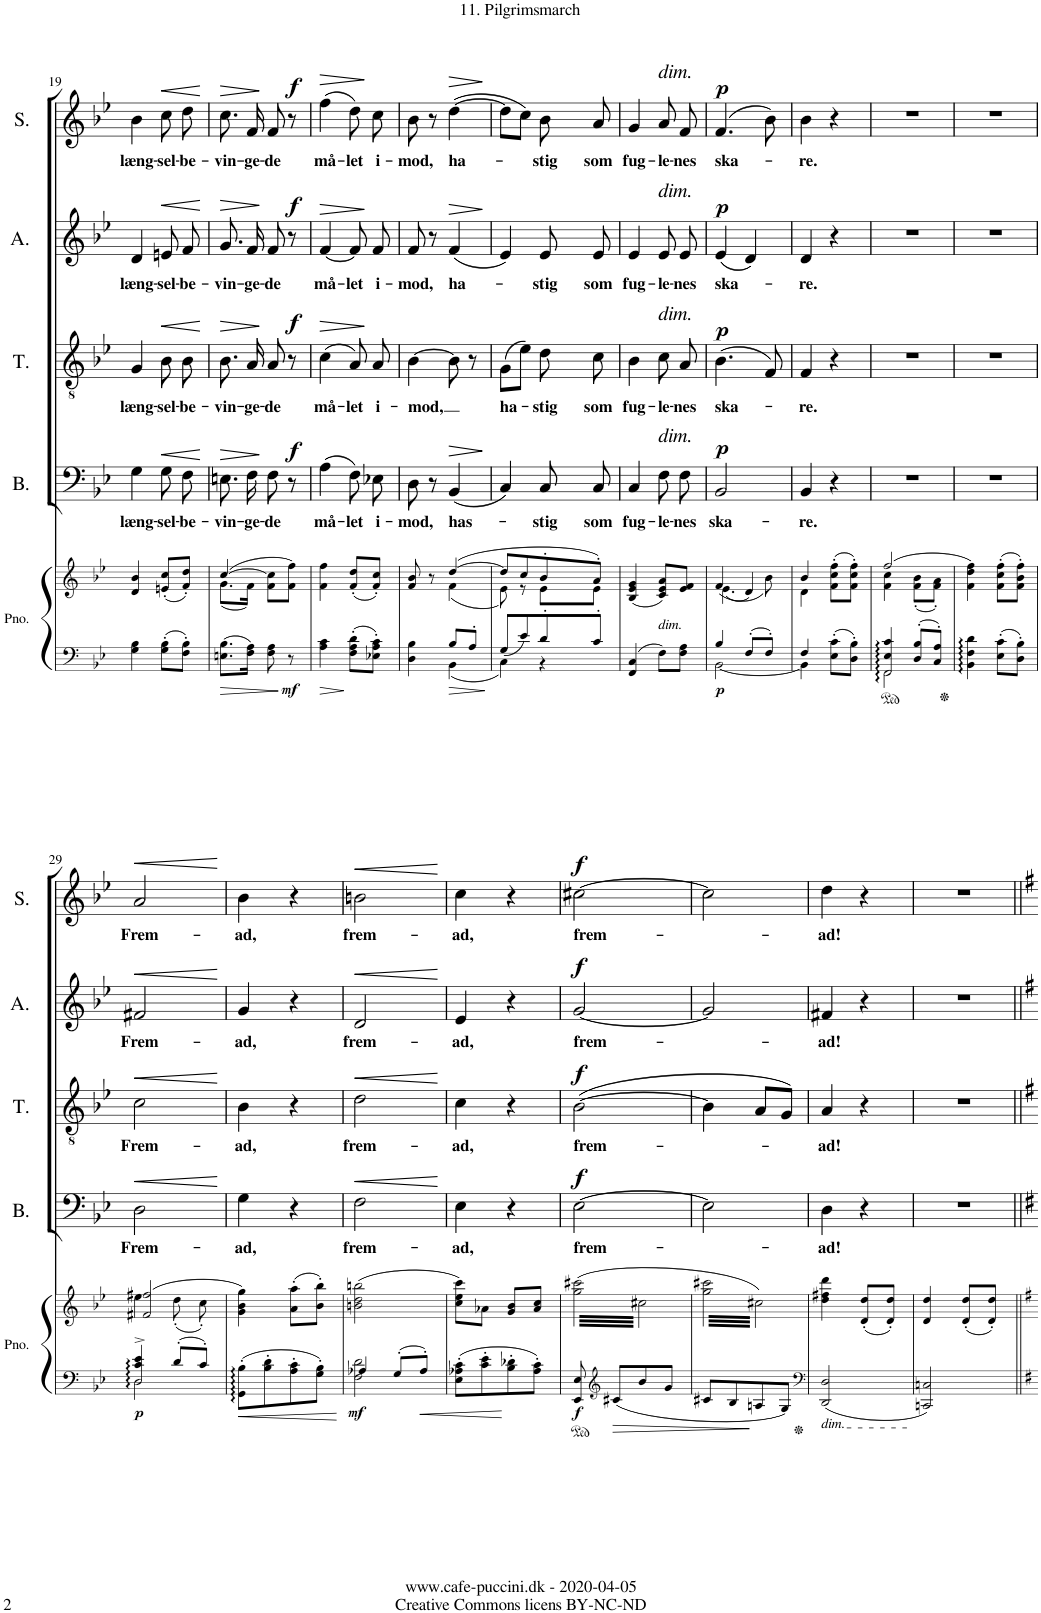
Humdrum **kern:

**kern	**kern	**dynam	**kern	**text	**dynam	**kern	**text	**dynam	**kern	**text	**dynam	**kern	**text	**dynam
*part5	*part5	*part5	*part4	*part4	*part4	*part3	*part3	*part3	*part2	*part2	*part2	*part1	*part1	*part1
*staff6	*staff5	*staff5/6	*staff4	*staff4	*staff4	*staff3	*staff3	*staff3	*staff2	*staff2	*staff2	*staff1	*staff1	*staff1
*I"Piano	*	*	*I"Bass	*	*	*I"Tenor	*	*	*I"Alto	*	*	*I"Soprano	*	*
*I'Pno.	*	*	*I'B.	*	*	*I'T.	*	*	*I'A.	*	*	*I'S.	*	*
!!LO:PB:g=z
*clefF4	*clefG2	*	*clefF4	*	*	*clefGv2	*	*	*clefG2	*	*	*clefG2	*	*
*k[b-e-]	*k[b-e-]	*	*k[b-e-]	*	*	*k[b-e-]	*	*	*k[b-e-]	*	*	*k[b-e-]	*	*
*M2/4	*M2/4	*	*M2/4	*	*	*M2/4	*	*	*M2/4	*	*	*M2/4	*	*
=19	=19	=19	=19	=19	=19	=19	=19	=19	=19	=19	=19	=19	=19	=19
!	!	!	!	!LO:LY:b	!	!	!LO:LY:b	!	!	!LO:LY:b	!	!	!LO:LY:b	!
4G\ 4B-\	4d/ 4b-/	.	4G\	læng-	.	4G/	læng-	.	4d/	læng-	.	4b-\	læng-	.
!	!	!	!	!LO:LY:b	!LO:HP:b	!	!LO:LY:b	!LO:HP:b	!	!LO:LY:b	!LO:HP:b	!	!LO:LY:b	!LO:HP:b
8G\' 8B-\'L	(8en/' 8cc/'L	.	8G\L	-sel-	<	8B-\	-sel-	<	8en/L	-sel-	<	8cc\	-sel-	<
!	!	!	!	!LO:LY:b	!	!	!LO:LY:b	!	!	!LO:LY:b	!	!	!LO:LY:b	!
8F\' 8B-\'J	8f/' 8dd/'J)	.	8F\J	-be-	.	8B-\	-be-	.	8f/J	-be-	.	8dd\	-be-	.
.	.	.	.	.	[	.	.	[	.	.	[	.	.	[
=20	=20	=20	=20	=20	=20	=20	=20	=20	=20	=20	=20	=20	=20	=20
*	*^	*	*	*	*	*	*	*	*	*	*	*	*	*
!	!	!	!	!	!LO:LY:b	!LO:HP:b	!	!LO:LY:b	!LO:HP:b	!	!LO:LY:b	!LO:HP:b	!	!LO:LY:b	!LO:HP:b
8.En\ 8.B-\L	([4cc/	(8.g\L	.	8.En\L	-vin-	>	8.B-\	-vin-	>	8.g/L	-vin-	>	8.cc\	-vin-	>
!	!	!	!	!	!LO:LY:b	!	!	!LO:LY:b	!	!	!LO:LY:b	!	!	!LO:LY:b	!
16F\ 16A\Jk	.	16f\Jk)	.	16F\Jk	-ge-	.	16A/	-ge-	.	16f/Jk	-ge-	.	16f/	-ge-	.
!	!	!	!	!	!LO:LY:b	!	!	!LO:LY:b	!	!	!LO:LY:b	!	!	!LO:LY:b	!
8F\ 8A\	8f\ 8cc\]L	4ryy	.	8F\	-de	]	8A/	-de	]	8f/	-de	]	8f/	-de	]
!	!	!	!LO:DY:b=2	!	!	!LO:DY:a	!	!	!LO:DY:a	!	!	!LO:DY:a	!	!	!LO:DY:a
8r	8f\ 8ff\J)	.	mf	8r	.	f	8r	.	f	8r	.	f	8r	.	f
*	*v	*v	*	*	*	*	*	*	*	*	*	*	*	*	*
=21	=21	=21	=21	=21	=21	=21	=21	=21	=21	=21	=21	=21	=21	=21
!	!	!	!	!LO:LY:b	!	!	!LO:LY:b	!LO:HP:b	!	!LO:LY:b	!LO:HP:b	!	!LO:LY:b	!LO:HP:b
4A\ 4c\	4f\ 4ff\	.	(4A\	må-	.	(4c\	må-	>	[4f/	må-	>	(4ff\	må-	>
!	!	!	!	!LO:LY:b	!	!	!LO:LY:b	!	!	!LO:LY:b	!	!	!LO:LY:b	!
8F\' 8A\' 8d\'L	(8f/' 8dd/'L	.	8F\L)	-let	.	8A/)	-let	.	8f/L]	-let	.	8dd\)	-let	.
!	!	!	!	!LO:LY:b	!	!	!LO:LY:b	!	!	!LO:LY:b	!	!	!LO:LY:b	!
8E-X\' 8A\' 8c\'J	8f/' 8cc/'J)	.	8E-X\J	i-	.	8A/	i-	]	8f/J	i-	]	8cc\	i-	]
=22	=22	=22	=22	=22	=22	=22	=22	=22	=22	=22	=22	=22	=22	=22
*^	*^	*	*	*	*	*	*	*	*	*	*	*	*	*
!	!	!	!	!	!	!LO:LY:b	!	!	!LO:LY:b	!	!	!LO:LY:b	!	!	!LO:LY:b	!
4ryy	4D\ 4B-\	8f/ 8b-/	4ryy	.	8D\	-mod,	.	[4B-\	-mod,	.	8f/	-mod,	.	8b-\	-mod,	.
.	.	8r	.	.	8r	.	.	.	.	.	8r	.	.	8r	.	.
!	!	!	!	!	!	!LO:LY:b	!LO:HP:b	!	!	!	!	!LO:LY:b	!LO:HP:b	!	!LO:LY:b	!LO:HP:b
8B-/L	4BB-\	([4dd/	(4f\	.	(4BB-/	has-	>	8B-\]	.	.	(4f/	ha-	>	([4dd\	ha-	>
8A'/J	.	.	.	.	.	.	.	8r	.	.	.	.	.	.	.	.
*v	*v	*	*	*	*	*	*	*	*	*	*	*	*	*	*	*
*	*v	*v	*	*	*	*	*	*	*	*	*	*	*	*	*
.	.	.	.	.	]	.	.	.	.	.	]	.	.	]
=23	=23	=23	=23	=23	=23	=23	=23	=23	=23	=23	=23	=23	=23	=23
*^	*^	*	*	*	*	*	*	*	*	*	*	*	*	*
!	!	!	!	!	!	!	!	!	!LO:LY:b	!	!	!	!	!	!	!
8G/L	4C\	8dd/L]	8e-\)	.	4C/)	.	.	(8G\L	ha-	.	4e-/)	.	.	8dd\L]	.	.
8e-/	.	8cc/	8r	.	.	.	.	8e-\J)	.	.	.	.	.	8cc\J)	.	.
!	!	!	!	!	!	!LO:LY:b	!	!	!LO:LY:b	!	!	!LO:LY:b	!	!	!LO:LY:b	!
8d'/	4r	8b-'/	8e-\L	.	8C/L	-stig	.	8d\	-stig	.	8e-/L	-stig	.	8b-\	-stig	.
!	!	!	!	!	!	!LO:LY:b	!	!	!LO:LY:b	!	!	!LO:LY:b	!	!	!LO:LY:b	!
8c'/J	.	8a'/J)	8e-\J	.	8C/J	som	.	8c\	som	.	8e-/J	som	.	8a/	som	.
*v	*v	*	*	*	*	*	*	*	*	*	*	*	*	*	*	*
=24	=24	=24	=24	=24	=24	=24	=24	=24	=24	=24	=24	=24	=24	=24	=24
!	!	!	!	!	!LO:LY:b	!	!	!LO:LY:b	!	!	!LO:LY:b	!	!	!LO:LY:b	!
*	*v	*v	*	*	*	*	*	*	*	*	*	*	*	*	*
4FF/ 4C/	(4B-/ 4e-/ 4g/	.	4C/	fug-	.	4B-\	fug-	.	4e-/	fug-	.	4g/	fug-	.
!	!	!	!	!	!	!	!	!	!	!	!	!LO:TX:a:i:t=dim.	!	!
!	!	!	!	!	!	!	!	!	!LO:TX:a:i:t=dim.	!	!	!	!	!
!	!	!	!	!	!	!LO:TX:a:i:t=dim.	!	!	!	!	!	!	!	!
!	!	!	!LO:TX:a:i:t=dim.	!	!	!	!	!	!	!	!	!	!	!
!	!LO:TX:b:i:t=dim.	!	!	!	!	!	!	!	!	!	!	!	!	!
!	!	!	!	!LO:LY:b	!	!	!LO:LY:b	!	!	!LO:LY:b	!	!	!LO:LY:b	!
8F\L	8c/ 8e-/ 8a/L)	.	8F\L	-le-	.	8c\	-le-	.	8e-/L	-le-	.	8a/	-le-	.
!	!	!	!	!LO:LY:b	!	!	!LO:LY:b	!	!	!LO:LY:b	!	!	!LO:LY:b	!
8F\ 8A\J	8e-/ 8f/J	.	8F\J	-nes	.	8A/	-nes	.	8e-/J	-nes	.	8f/	-nes	.
=25	=25	=25	=25	=25	=25	=25	=25	=25	=25	=25	=25	=25	=25	=25
*^	*^	*	*	*	*	*	*	*	*	*	*	*	*	*
!	!	!	!	!LO:DY:b=2	!	!LO:LY:b	!LO:DY:a	!	!LO:LY:b	!LO:DY:a	!	!LO:LY:b	!LO:DY:a	!	!LO:LY:b	!LO:DY:a
4B-/	[2BB-\	(4f/	(4.e-\	p	2BB-/	ska-	p	(4.B-\	ska-	p	(4e-/	ska-	p	(4.f/	ska-	p
8F'/L	.	(4d/	.	.	.	.	.	.	.	.	4d/)	.	.	.	.	.
8F'/J	.	.	8b-\)	.	.	.	.	8F/)	.	.	.	.	.	8b-\)	.	.
=26	=26	=26	=26	=26	=26	=26	=26	=26	=26	=26	=26	=26	=26	=26	=26	=26
!	!	!	!	!	!	!LO:LY:b	!	!	!LO:LY:b	!	!	!LO:LY:b	!	!	!LO:LY:b	!
4F/	4BB-\]	4b-/	4d\	.	4BB-/	-re.	.	4F/	-re.	.	4d/	-re.	.	4b-\	-re.	.
8E-\' 8c\'L	4ryy	(8f\' 8cc\' 8ff\'L	4ryy	.	4r	.	.	4r	.	.	4r	.	.	4r	.	.
8D\' 8B-\'J	.	8f\' 8cc\' 8ff\'J)	.	.	.	.	.	.	.	.	.	.	.	.	.	.
=27	=27	=27	=27	=27	=27	=27	=27	=27	=27	=27	=27	=27	=27	=27	=27	=27
4FF/ 4E-/ 4c/	2FF\	(2ff/	4f\ 4cc\	.	2r	.	.	2r	.	.	2r	.	.	2r	.	.
8D/' 8B-/'L	.	.	8f\' 8b-\'L	.	.	.	.	.	.	.	.	.	.	.	.	.
8C/' 8A/'J	.	.	8f\' 8a\'J)	.	.	.	.	.	.	.	.	.	.	.	.	.
*v	*v	*	*	*	*	*	*	*	*	*	*	*	*	*	*	*
*	*v	*v	*	*	*	*	*	*	*	*	*	*	*	*	*
=28	=28	=28	=28	=28	=28	=28	=28	=28	=28	=28	=28	=28	=28	=28
4BB-\ 4F\ 4d\	4f\ 4dd\ 4ff\)	.	2r	.	.	2r	.	.	2r	.	.	2r	.	.
8E-\' 8c\'L	(8f\' 8cc\' 8ff\'L	.	.	.	.	.	.	.	.	.	.	.	.	.
8D\' 8B-\'J	8f\' 8b-\' 8ff\'J)	.	.	.	.	.	.	.	.	.	.	.	.	.
!!LO:LB:g=z
=29	=29	=29	=29	=29	=29	=29	=29	=29	=29	=29	=29	=29	=29	=29
*^	*^	*	*	*	*	*	*	*	*	*	*	*	*	*
!	!	!	!	!LO:DY:b=2	!	!LO:LY:b	!LO:HP:b	!	!LO:LY:b	!LO:HP:b	!	!LO:LY:b	!LO:HP:b	!	!LO:LY:b	!LO:HP:b
4D/^ 4c/^ 4e-/^	2D\	(2f#X/ 2ff#X/	4ee-\	p	2D\	Frem-	<	2c\	Frem-	<	2f#X/	Frem-	<	2a/	Frem-	<
8d'/L	.	.	(8dd'\	.	.	.	.	.	.	.	.	.	.	.	.	.
8c'/J	.	.	8cc'\)	.	.	.	.	.	.	.	.	.	.	.	.	.
*v	*v	*	*	*	*	*	*	*	*	*	*	*	*	*	*	*
*	*v	*v	*	*	*	*	*	*	*	*	*	*	*	*	*
.	.	.	.	.	[	.	.	[	.	.	[	.	.	[
=30	=30	=30	=30	=30	=30	=30	=30	=30	=30	=30	=30	=30	=30	=30
!	!	!	!	!LO:LY:b	!	!	!LO:LY:b	!	!	!LO:LY:b	!	!	!LO:LY:b	!
8GG\' 8B-\'L	4g\ 4b-\ 4gg\)	.	4G\	-ad,	.	4B-\	-ad,	.	4g/	-ad,	.	4b-\	-ad,	.
8B-\' 8d\'	.	.	.	.	.	.	.	.	.	.	.	.	.	.
8A\' 8c\'	(8a\' 8aa\'L	.	4r	.	.	4r	.	.	4r	.	.	4r	.	.
8G\' 8B-\'J	8b-\' 8bb-\'J)	.	.	.	.	.	.	.	.	.	.	.	.	.
=31	=31	=31	=31	=31	=31	=31	=31	=31	=31	=31	=31	=31	=31	=31
*^	*	*	*	*	*	*	*	*	*	*	*	*	*	*
!	!	!	!LO:DY:b=2	!	!LO:LY:b	!LO:HP:b	!	!LO:LY:b	!LO:HP:b	!	!LO:LY:b	!LO:HP:b	!	!LO:LY:b	!LO:HP:b
4A-X/	2F\ 2d\	(2bn\ 2dd\ 2bbn\	mf	2F\	frem-	<	2d\	frem-	<	2d/	frem-	<	2bn\	frem-	<
8G'/L	.	.	.	.	.	.	.	.	.	.	.	.	.	.	.
8A-'/J	.	.	.	.	.	.	.	.	.	.	.	.	.	.	.
*v	*v	*	*	*	*	*	*	*	*	*	*	*	*	*	*
.	.	.	.	.	[	.	.	[	.	.	[	.	.	[
=32	=32	=32	=32	=32	=32	=32	=32	=32	=32	=32	=32	=32	=32	=32
!	!	!	!	!LO:LY:b	!	!	!LO:LY:b	!	!	!LO:LY:b	!	!	!LO:LY:b	!
8E-\' 8A-X\' 8c\'L	8cc\ 8ee-\ 8ccc\L)	.	4E-\	-ad,	.	4c\	-ad,	.	4e-/	-ad,	.	4cc\	-ad,	.
8c\' 8e-\'	8a-X\J	.	.	.	.	.	.	.	.	.	.	.	.	.
8B-\' 8d-X\'	8g/ 8b-/L	.	4r	.	.	4r	.	.	4r	.	.	4r	.	.
8A-\' 8c\'J	8a-/ 8cc/J	.	.	.	.	.	.	.	.	.	.	.	.	.
=33	=33	=33	=33	=33	=33	=33	=33	=33	=33	=33	=33	=33	=33	=33
!	!	!LO:DY:b=2	!	!LO:LY:b	!LO:DY:a	!	!LO:LY:b	!LO:DY:a	!	!LO:LY:b	!LO:DY:a	!	!LO:LY:b	!LO:DY:a
*	*tremolo	*	*	*	*	*	*	*	*	*	*	*	*	*
8EE-/ 8E-/	(64gg\ 64ccc#X\LLLL	f	[2E-\	frem-	f	([2B-\	frem-	f	[2g/	frem-	f	[2cc#X\	frem-	f
.	64cc#X\	.	.	.	.	.	.	.	.	.	.	.	.	.
.	64gg\ 64ccc#X\	.	.	.	.	.	.	.	.	.	.	.	.	.
.	64cc#X\	.	.	.	.	.	.	.	.	.	.	.	.	.
.	64gg\ 64ccc#X\	.	.	.	.	.	.	.	.	.	.	.	.	.
.	64cc#X\	.	.	.	.	.	.	.	.	.	.	.	.	.
.	64gg\ 64ccc#X\	.	.	.	.	.	.	.	.	.	.	.	.	.
.	64cc#X\	.	.	.	.	.	.	.	.	.	.	.	.	.
*clefG2	*	*	*	*	*	*	*	*	*	*	*	*	*	*
8c#X/L	64gg\ 64ccc#X\	.	.	.	.	.	.	.	.	.	.	.	.	.
.	64cc#X\	.	.	.	.	.	.	.	.	.	.	.	.	.
.	64gg\ 64ccc#X\	.	.	.	.	.	.	.	.	.	.	.	.	.
.	64cc#X\	.	.	.	.	.	.	.	.	.	.	.	.	.
.	64gg\ 64ccc#X\	.	.	.	.	.	.	.	.	.	.	.	.	.
.	64cc#X\	.	.	.	.	.	.	.	.	.	.	.	.	.
.	64gg\ 64ccc#X\	.	.	.	.	.	.	.	.	.	.	.	.	.
.	64cc#X\	.	.	.	.	.	.	.	.	.	.	.	.	.
8b-/	64gg\ 64ccc#X\	.	.	.	.	.	.	.	.	.	.	.	.	.
.	64cc#X\	.	.	.	.	.	.	.	.	.	.	.	.	.
.	64gg\ 64ccc#X\	.	.	.	.	.	.	.	.	.	.	.	.	.
.	64cc#X\	.	.	.	.	.	.	.	.	.	.	.	.	.
.	64gg\ 64ccc#X\	.	.	.	.	.	.	.	.	.	.	.	.	.
.	64cc#X\	.	.	.	.	.	.	.	.	.	.	.	.	.
.	64gg\ 64ccc#X\	.	.	.	.	.	.	.	.	.	.	.	.	.
.	64cc#X\	.	.	.	.	.	.	.	.	.	.	.	.	.
8g/J	64gg\ 64ccc#X\	.	.	.	.	.	.	.	.	.	.	.	.	.
.	64cc#X\	.	.	.	.	.	.	.	.	.	.	.	.	.
.	64gg\ 64ccc#X\	.	.	.	.	.	.	.	.	.	.	.	.	.
.	64cc#X\	.	.	.	.	.	.	.	.	.	.	.	.	.
.	64gg\ 64ccc#X\	.	.	.	.	.	.	.	.	.	.	.	.	.
.	64cc#X\	.	.	.	.	.	.	.	.	.	.	.	.	.
.	64gg\ 64ccc#X\	.	.	.	.	.	.	.	.	.	.	.	.	.
.	64cc#X\JJJJ	.	.	.	.	.	.	.	.	.	.	.	.	.
=34	=34	=34	=34	=34	=34	=34	=34	=34	=34	=34	=34	=34	=34	=34
8c#X/L	64gg\ 64ccc#X\LLLL	.	2E-\]	.	.	4B-\]	.	.	2g/]	.	.	2cc#\]	.	.
.	64cc#X\)	.	.	.	.	.	.	.	.	.	.	.	.	.
.	64gg\ 64ccc#X\	.	.	.	.	.	.	.	.	.	.	.	.	.
.	64cc#X\)	.	.	.	.	.	.	.	.	.	.	.	.	.
.	64gg\ 64ccc#X\	.	.	.	.	.	.	.	.	.	.	.	.	.
.	64cc#X\)	.	.	.	.	.	.	.	.	.	.	.	.	.
.	64gg\ 64ccc#X\	.	.	.	.	.	.	.	.	.	.	.	.	.
.	64cc#X\)	.	.	.	.	.	.	.	.	.	.	.	.	.
8B-/	64gg\ 64ccc#X\	.	.	.	.	.	.	.	.	.	.	.	.	.
.	64cc#X\)	.	.	.	.	.	.	.	.	.	.	.	.	.
.	64gg\ 64ccc#X\	.	.	.	.	.	.	.	.	.	.	.	.	.
.	64cc#X\)	.	.	.	.	.	.	.	.	.	.	.	.	.
.	64gg\ 64ccc#X\	.	.	.	.	.	.	.	.	.	.	.	.	.
.	64cc#X\)	.	.	.	.	.	.	.	.	.	.	.	.	.
.	64gg\ 64ccc#X\	.	.	.	.	.	.	.	.	.	.	.	.	.
.	64cc#X\)	.	.	.	.	.	.	.	.	.	.	.	.	.
8An/	64gg\ 64ccc#X\	.	.	.	.	8A/L	.	.	.	.	.	.	.	.
.	64cc#X\)	.	.	.	.	.	.	.	.	.	.	.	.	.
.	64gg\ 64ccc#X\	.	.	.	.	.	.	.	.	.	.	.	.	.
.	64cc#X\)	.	.	.	.	.	.	.	.	.	.	.	.	.
.	64gg\ 64ccc#X\	.	.	.	.	.	.	.	.	.	.	.	.	.
.	64cc#X\)	.	.	.	.	.	.	.	.	.	.	.	.	.
.	64gg\ 64ccc#X\	.	.	.	.	.	.	.	.	.	.	.	.	.
.	64cc#X\)	.	.	.	.	.	.	.	.	.	.	.	.	.
8G/J	64gg\ 64ccc#X\	.	.	.	.	8G/J)	.	.	.	.	.	.	.	.
.	64cc#X\)	.	.	.	.	.	.	.	.	.	.	.	.	.
.	64gg\ 64ccc#X\	.	.	.	.	.	.	.	.	.	.	.	.	.
.	64cc#X\)	.	.	.	.	.	.	.	.	.	.	.	.	.
.	64gg\ 64ccc#X\	.	.	.	.	.	.	.	.	.	.	.	.	.
.	64cc#X\)	.	.	.	.	.	.	.	.	.	.	.	.	.
.	64gg\ 64ccc#X\	.	.	.	.	.	.	.	.	.	.	.	.	.
.	64cc#X\)JJJJ	.	.	.	.	.	.	.	.	.	.	.	.	.
*	*Xtremolo	*	*	*	*	*	*	*	*	*	*	*	*	*
=35	=35	=35	=35	=35	=35	=35	=35	=35	=35	=35	=35	=35	=35	=35
*clefF4	*	*	*	*	*	*	*	*	*	*	*	*	*	*
!LO:TX:b:i:t=dim.	!	!	!	!	!	!	!	!	!	!	!	!	!	!
!	!	!	!	!LO:LY:b	!	!	!LO:LY:b	!	!	!LO:LY:b	!	!	!LO:LY:b	!
2DD/ 2D/	4dd\ 4ff#X\ 4ddd\	.	4D\	-ad!	.	4A/	-ad!	.	4f#X/	-ad!	.	4dd\	-ad!	.
.	.	.	.	.	.	.	.	.	.	.	.	.	.	.
.	.	.	.	.	.	.	.	.	.	.	.	.	.	.
.	.	.	.	.	.	.	.	.	.	.	.	.	.	.
.	.	.	.	.	.	.	.	.	.	.	.	.	.	.
.	.	.	.	.	.	.	.	.	.	.	.	.	.	.
.	.	.	.	.	.	.	.	.	.	.	.	.	.	.
.	.	.	.	.	.	.	.	.	.	.	.	.	.	.
.	.	.	.	.	.	.	.	.	.	.	.	.	.	.
.	.	.	.	.	.	.	.	.	.	.	.	.	.	.
.	.	.	.	.	.	.	.	.	.	.	.	.	.	.
.	.	.	.	.	.	.	.	.	.	.	.	.	.	.
.	.	.	.	.	.	.	.	.	.	.	.	.	.	.
.	.	.	.	.	.	.	.	.	.	.	.	.	.	.
.	.	.	.	.	.	.	.	.	.	.	.	.	.	.
.	.	.	.	.	.	.	.	.	.	.	.	.	.	.
.	(8d/' 8dd/'L	.	4r	.	.	4r	.	.	4r	.	.	4r	.	.
.	8d/' 8dd/'J)	.	.	.	.	.	.	.	.	.	.	.	.	.
=36	=36	=36	=36	=36	=36	=36	=36	=36	=36	=36	=36	=36	=36	=36
2CCn/ 2Cn/	4d/ 4dd/	.	2r	.	.	2r	.	.	2r	.	.	2r	.	.
.	(8d/' 8dd/'L	.	.	.	.	.	.	.	.	.	.	.	.	.
.	8d/' 8dd/'J)	.	.	.	.	.	.	.	.	.	.	.	.	.
=||	=||	=||	=||	=||	=||	=||	=||	=||	=||	=||	=||	=||	=||	=||
*-	*-	*-	*-	*-	*-	*-	*-	*-	*-	*-	*-	*-	*-	*-
